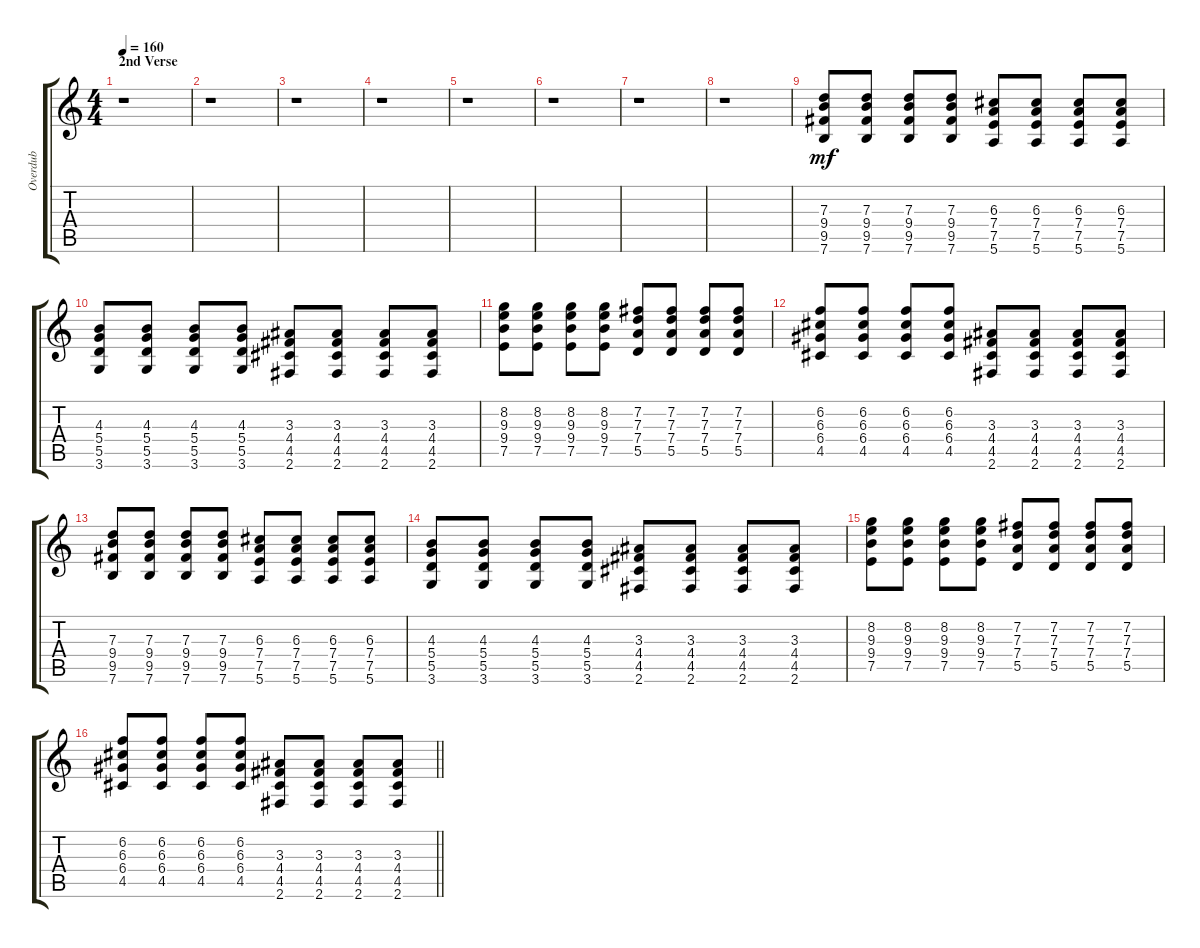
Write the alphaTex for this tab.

\track ("Overdub" "Overdub") {instrument distortionguitar}
\staff {score tabs}
\tuning (E4 B3 G3 D3 A2 E2) {hide}
\ts (4 4)
\section ("" "2nd Verse")
\tempo 160
\clef g2
\ks c
r.1{dy mf} |
r.1 |
r.1 |
r.1 |
r.1 |
r.1 |
r.1 |
r.1 |
(7.3 9.4 9.5 7.6).8 (7.3 9.4 9.5 7.6).8 (7.3 9.4 9.5 7.6).8 (7.3 9.4 9.5 7.6).8 (6.3 7.4 7.5 5.6).8 (6.3 7.4 7.5 5.6).8 (6.3 7.4 7.5 5.6).8 (6.3 7.4 7.5 5.6).8 |
(4.3 5.4 5.5 3.6).8 (4.3 5.4 5.5 3.6).8 (4.3 5.4 5.5 3.6).8 (4.3 5.4 5.5 3.6).8 (3.3 4.4 4.5 2.6).8 (3.3 4.4 4.5 2.6).8 (3.3 4.4 4.5 2.6).8 (3.3 4.4 4.5 2.6).8 |
(8.2 9.3 9.4 7.5).8 (8.2 9.3 9.4 7.5).8 (8.2 9.3 9.4 7.5).8 (8.2 9.3 9.4 7.5).8 (7.2 7.3 7.4 5.5).8 (7.2 7.3 7.4 5.5).8 (7.2 7.3 7.4 5.5).8 (7.2 7.3 7.4 5.5).8 |
(6.2 6.3 6.4 4.5).8 (6.2 6.3 6.4 4.5).8 (6.2 6.3 6.4 4.5).8 (6.2 6.3 6.4 4.5).8 (3.3 4.4 4.5 2.6).8 (3.3 4.4 4.5 2.6).8 (3.3 4.4 4.5 2.6).8 (3.3 4.4 4.5 2.6).8 |
(7.3 9.4 9.5 7.6).8 (7.3 9.4 9.5 7.6).8 (7.3 9.4 9.5 7.6).8 (7.3 9.4 9.5 7.6).8 (6.3 7.4 7.5 5.6).8 (6.3 7.4 7.5 5.6).8 (6.3 7.4 7.5 5.6).8 (6.3 7.4 7.5 5.6).8 |
(4.3 5.4 5.5 3.6).8 (4.3 5.4 5.5 3.6).8 (4.3 5.4 5.5 3.6).8 (4.3 5.4 5.5 3.6).8 (3.3 4.4 4.5 2.6).8 (3.3 4.4 4.5 2.6).8 (3.3 4.4 4.5 2.6).8 (3.3 4.4 4.5 2.6).8 |
(8.2 9.3 9.4 7.5).8 (8.2 9.3 9.4 7.5).8 (8.2 9.3 9.4 7.5).8 (8.2 9.3 9.4 7.5).8 (7.2 7.3 7.4 5.5).8 (7.2 7.3 7.4 5.5).8 (7.2 7.3 7.4 5.5).8 (7.2 7.3 7.4 5.5).8 |
\barLineRight lightlight
(6.2 6.3 6.4 4.5).8 (6.2 6.3 6.4 4.5).8 (6.2 6.3 6.4 4.5).8 (6.2 6.3 6.4 4.5).8 (3.3 4.4 4.5 2.6).8 (3.3 4.4 4.5 2.6).8 (3.3 4.4 4.5 2.6).8 (3.3 4.4 4.5 2.6).8
